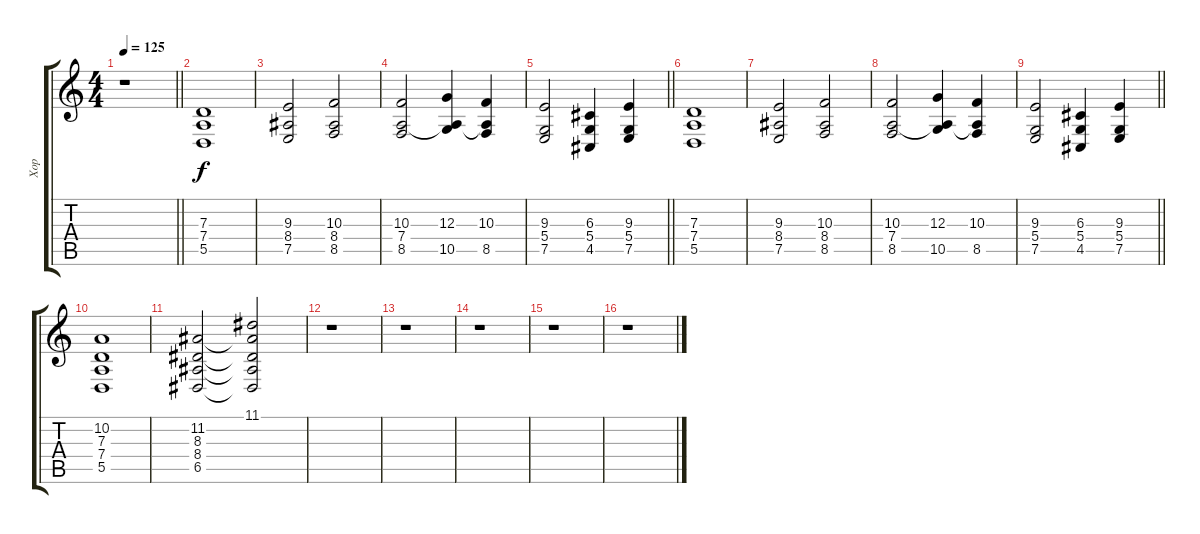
\track ("Хор" "Хор") {instrument choiraahs}
\staff {score tabs}
\tuning (E4 B3 G3 D3 A2 D2) {hide}
\ts (4 4)
\tempo 125
\clef g2
\barLineRight lightlight
\ks c
r.1{dy f} |
(7.3 7.4 5.5).1 |
(9.3 8.4 7.5).2 (10.3 8.4 8.5).2 |
(10.3 7.4 8.5).2 (12.3 7.4{t} 10.5).4 (10.3 7.4{t} 8.5).4 |
\barLineRight lightlight
(9.3 5.4 7.5).2 (6.3 5.4 4.5).4 (9.3 5.4 7.5).4 |
(7.3 7.4 5.5).1 |
(9.3 8.4 7.5).2 (10.3 8.4 8.5).2 |
(10.3 7.4 8.5).2 (12.3 7.4{t} 10.5).4 (10.3 7.4{t} 8.5).4 |
\barLineRight lightlight
(9.3 5.4 7.5).2 (6.3 5.4 4.5).4 (9.3 5.4 7.5).4 |
(10.2 7.3 7.4 5.5).1 |
(11.2 8.3 8.4 6.5).2 (11.1 11.2{t} 8.3{t} 8.4{t} 6.5{t}).2 |
r.1 |
r.1 |
r.1 |
r.1 |
r.1
